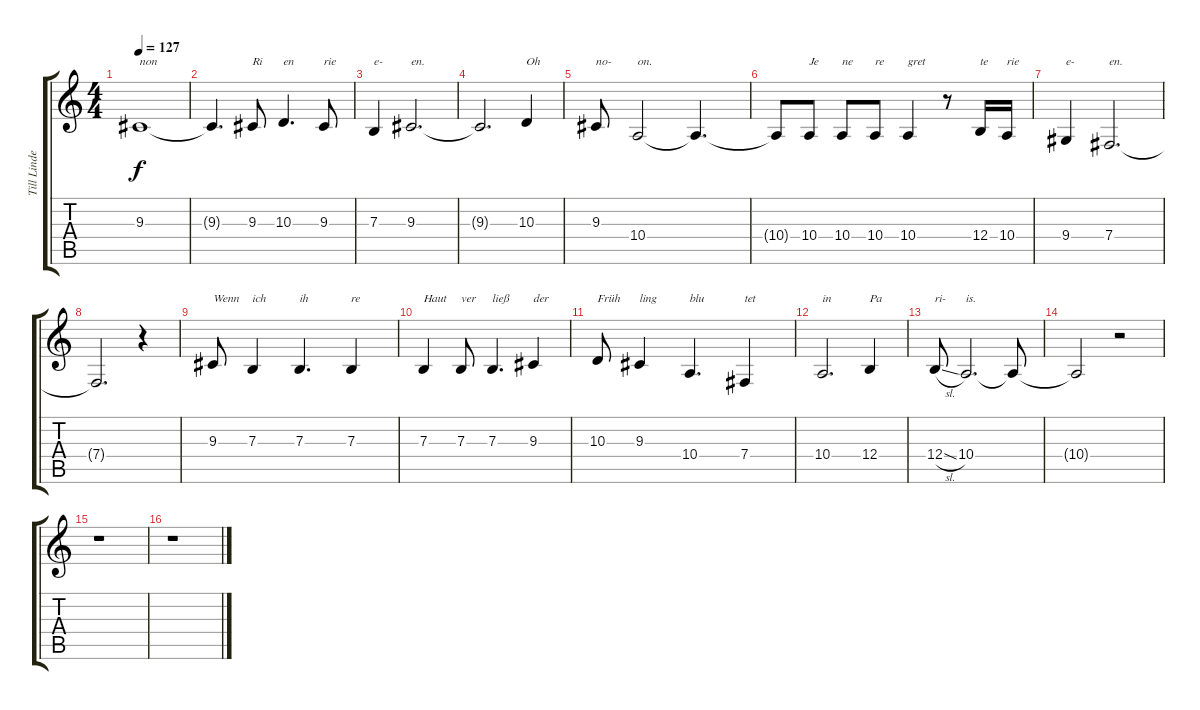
\track ("Till Lindemann - Voice" "Till Linde") {instrument cello}
\staff {score tabs}
\tuning (Db4 Ab3 E3 B2 Gb2 Db2) {hide}
\ts (4 4)
\tempo 127
\clef g2
\ks c
9.3.1{txt "non" dy f} |
9.3{t}.4{d} 9.3.8{txt "Ri"} 10.3.4{d txt "en"} 9.3.8{txt "rie"} |
7.3.4{txt "e-"} 9.3.2{d txt "en."} |
9.3{t}.2{d} 10.3.4{txt "Oh"} |
9.3.8{txt "no-"} 10.4.2{txt "on."} 10.4{t}.4{d} |
10.4{t}.8 10.4.8{txt "Je"} 10.4.8{txt "ne"} 10.4.8{txt "re"} 10.4.4{txt "gret"} r.8 12.4.16{txt "te"} 10.4.16{txt "rie"} |
9.4.4{txt "e-"} 7.4.2{d txt "en."} |
7.4{t}.2{d} r.4 |
9.3.8{txt "Wenn"} 7.3.4{txt "ich"} 7.3.4{d txt "ih"} 7.3.4{txt "re"} |
7.3.4{txt "Haut"} 7.3.8{txt "ver"} 7.3.4{d txt "ließ"} 9.3.4{txt "der"} |
10.3.8{txt "Früh"} 9.3.4{txt "ling"} 10.4.4{d txt "blu"} 7.4.4{txt "tet"} |
10.4.2{d txt "in"} 12.4.4{txt "Pa"} |
12.4{sl}.8{txt "ri-"} 10.4.2{d txt "is."} 10.4{t}.8 |
10.4{t}.2 r.2 |
r.1 |
r.1
